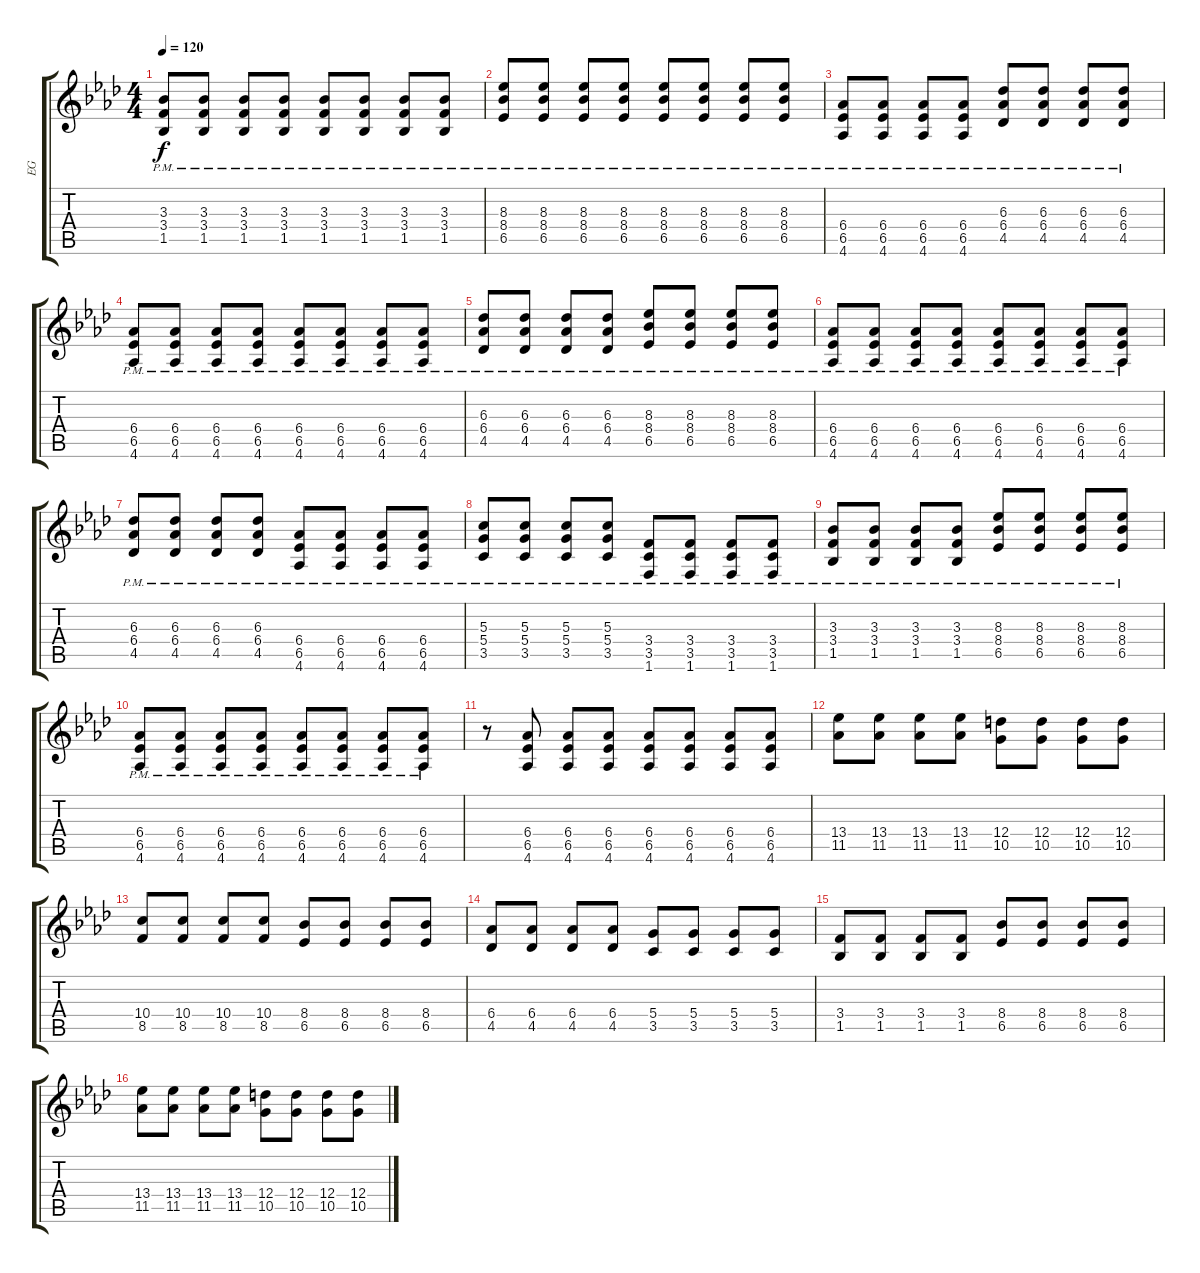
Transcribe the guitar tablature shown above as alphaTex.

\track ("EG" "EG") {instrument overdrivenguitar}
\staff {score tabs}
\tuning (E4 B3 G3 D3 A2 E2) {hide}
\ts (4 4)
\tempo 120
\clef g2
\ks ab
(3.3 3.4{pm} 1.5{pm}).8{dy f} (3.3 3.4{pm} 1.5{pm}).8 (3.3 3.4{pm} 1.5{pm}).8 (3.3 3.4{pm} 1.5{pm}).8 (3.3 3.4{pm} 1.5{pm}).8 (3.3 3.4{pm} 1.5{pm}).8 (3.3 3.4{pm} 1.5{pm}).8 (3.3 3.4{pm} 1.5{pm}).8 |
(8.3 8.4{pm} 6.5{pm}).8 (8.3 8.4{pm} 6.5{pm}).8 (8.3 8.4{pm} 6.5{pm}).8 (8.3 8.4{pm} 6.5{pm}).8 (8.3 8.4{pm} 6.5{pm}).8 (8.3 8.4{pm} 6.5{pm}).8 (8.3 8.4{pm} 6.5{pm}).8 (8.3 8.4{pm} 6.5{pm}).8 |
(6.4 6.5{pm} 4.6{pm}).8 (6.4 6.5{pm} 4.6{pm}).8 (6.4 6.5{pm} 4.6{pm}).8 (6.4 6.5{pm} 4.6{pm}).8 (6.3 6.4{pm} 4.5{pm}).8 (6.3 6.4{pm} 4.5{pm}).8 (6.3 6.4{pm} 4.5{pm}).8 (6.3 6.4{pm} 4.5{pm}).8 |
(6.4 6.5{pm} 4.6{pm}).8 (6.4 6.5{pm} 4.6{pm}).8 (6.4 6.5{pm} 4.6{pm}).8 (6.4 6.5{pm} 4.6{pm}).8 (6.4 6.5{pm} 4.6{pm}).8 (6.4 6.5{pm} 4.6{pm}).8 (6.4 6.5{pm} 4.6{pm}).8 (6.4 6.5{pm} 4.6{pm}).8 |
(6.3 6.4{pm} 4.5{pm}).8 (6.3 6.4{pm} 4.5{pm}).8 (6.3 6.4{pm} 4.5{pm}).8 (6.3 6.4{pm} 4.5{pm}).8 (8.3 8.4{pm} 6.5{pm}).8 (8.3 8.4{pm} 6.5{pm}).8 (8.3 8.4{pm} 6.5{pm}).8 (8.3 8.4{pm} 6.5{pm}).8 |
(6.4 6.5{pm} 4.6{pm}).8 (6.4 6.5{pm} 4.6{pm}).8 (6.4 6.5{pm} 4.6{pm}).8 (6.4 6.5{pm} 4.6{pm}).8 (6.4 6.5{pm} 4.6{pm}).8 (6.4 6.5{pm} 4.6{pm}).8 (6.4 6.5{pm} 4.6{pm}).8 (6.4 6.5{pm} 4.6{pm}).8 |
(6.3 6.4{pm} 4.5{pm}).8 (6.3 6.4{pm} 4.5{pm}).8 (6.3 6.4{pm} 4.5{pm}).8 (6.3 6.4{pm} 4.5{pm}).8 (6.4 6.5{pm} 4.6{pm}).8 (6.4 6.5{pm} 4.6{pm}).8 (6.4 6.5{pm} 4.6{pm}).8 (6.4 6.5{pm} 4.6{pm}).8 |
(5.3 5.4{pm} 3.5{pm}).8 (5.3 5.4{pm} 3.5{pm}).8 (5.3 5.4{pm} 3.5{pm}).8 (5.3 5.4{pm} 3.5{pm}).8 (3.4 3.5{pm} 1.6{pm}).8 (3.4 3.5{pm} 1.6{pm}).8 (3.4 3.5{pm} 1.6{pm}).8 (3.4 3.5{pm} 1.6{pm}).8 |
(3.3 3.4{pm} 1.5{pm}).8 (3.3 3.4{pm} 1.5{pm}).8 (3.3 3.4{pm} 1.5{pm}).8 (3.3 3.4{pm} 1.5{pm}).8 (8.3 8.4{pm} 6.5{pm}).8 (8.3 8.4{pm} 6.5{pm}).8 (8.3 8.4{pm} 6.5{pm}).8 (8.3 8.4{pm} 6.5{pm}).8 |
(6.4 6.5{pm} 4.6{pm}).8 (6.4 6.5{pm} 4.6{pm}).8 (6.4 6.5{pm} 4.6{pm}).8 (6.4 6.5{pm} 4.6{pm}).8 (6.4 6.5{pm} 4.6{pm}).8 (6.4 6.5{pm} 4.6{pm}).8 (6.4 6.5{pm} 4.6{pm}).8 (6.4 6.5{pm} 4.6{pm}).8 |
r.8 (6.4 6.5 4.6).8 (6.4 6.5 4.6).8 (6.4 6.5 4.6).8 (6.4 6.5 4.6).8 (6.4 6.5 4.6).8 (6.4 6.5 4.6).8 (6.4 6.5 4.6).8 |
(13.4 11.5).8 (13.4 11.5).8 (13.4 11.5).8 (13.4 11.5).8 (12.4 10.5).8 (12.4 10.5).8 (12.4 10.5).8 (12.4 10.5).8 |
(10.4 8.5).8 (10.4 8.5).8 (10.4 8.5).8 (10.4 8.5).8 (8.4 6.5).8 (8.4 6.5).8 (8.4 6.5).8 (8.4 6.5).8 |
(6.4 4.5).8 (6.4 4.5).8 (6.4 4.5).8 (6.4 4.5).8 (5.4 3.5).8 (5.4 3.5).8 (5.4 3.5).8 (5.4 3.5).8 |
(3.4 1.5).8 (3.4 1.5).8 (3.4 1.5).8 (3.4 1.5).8 (8.4 6.5).8 (8.4 6.5).8 (8.4 6.5).8 (8.4 6.5).8 |
(13.4 11.5).8 (13.4 11.5).8 (13.4 11.5).8 (13.4 11.5).8 (12.4 10.5).8 (12.4 10.5).8 (12.4 10.5).8 (12.4 10.5).8
